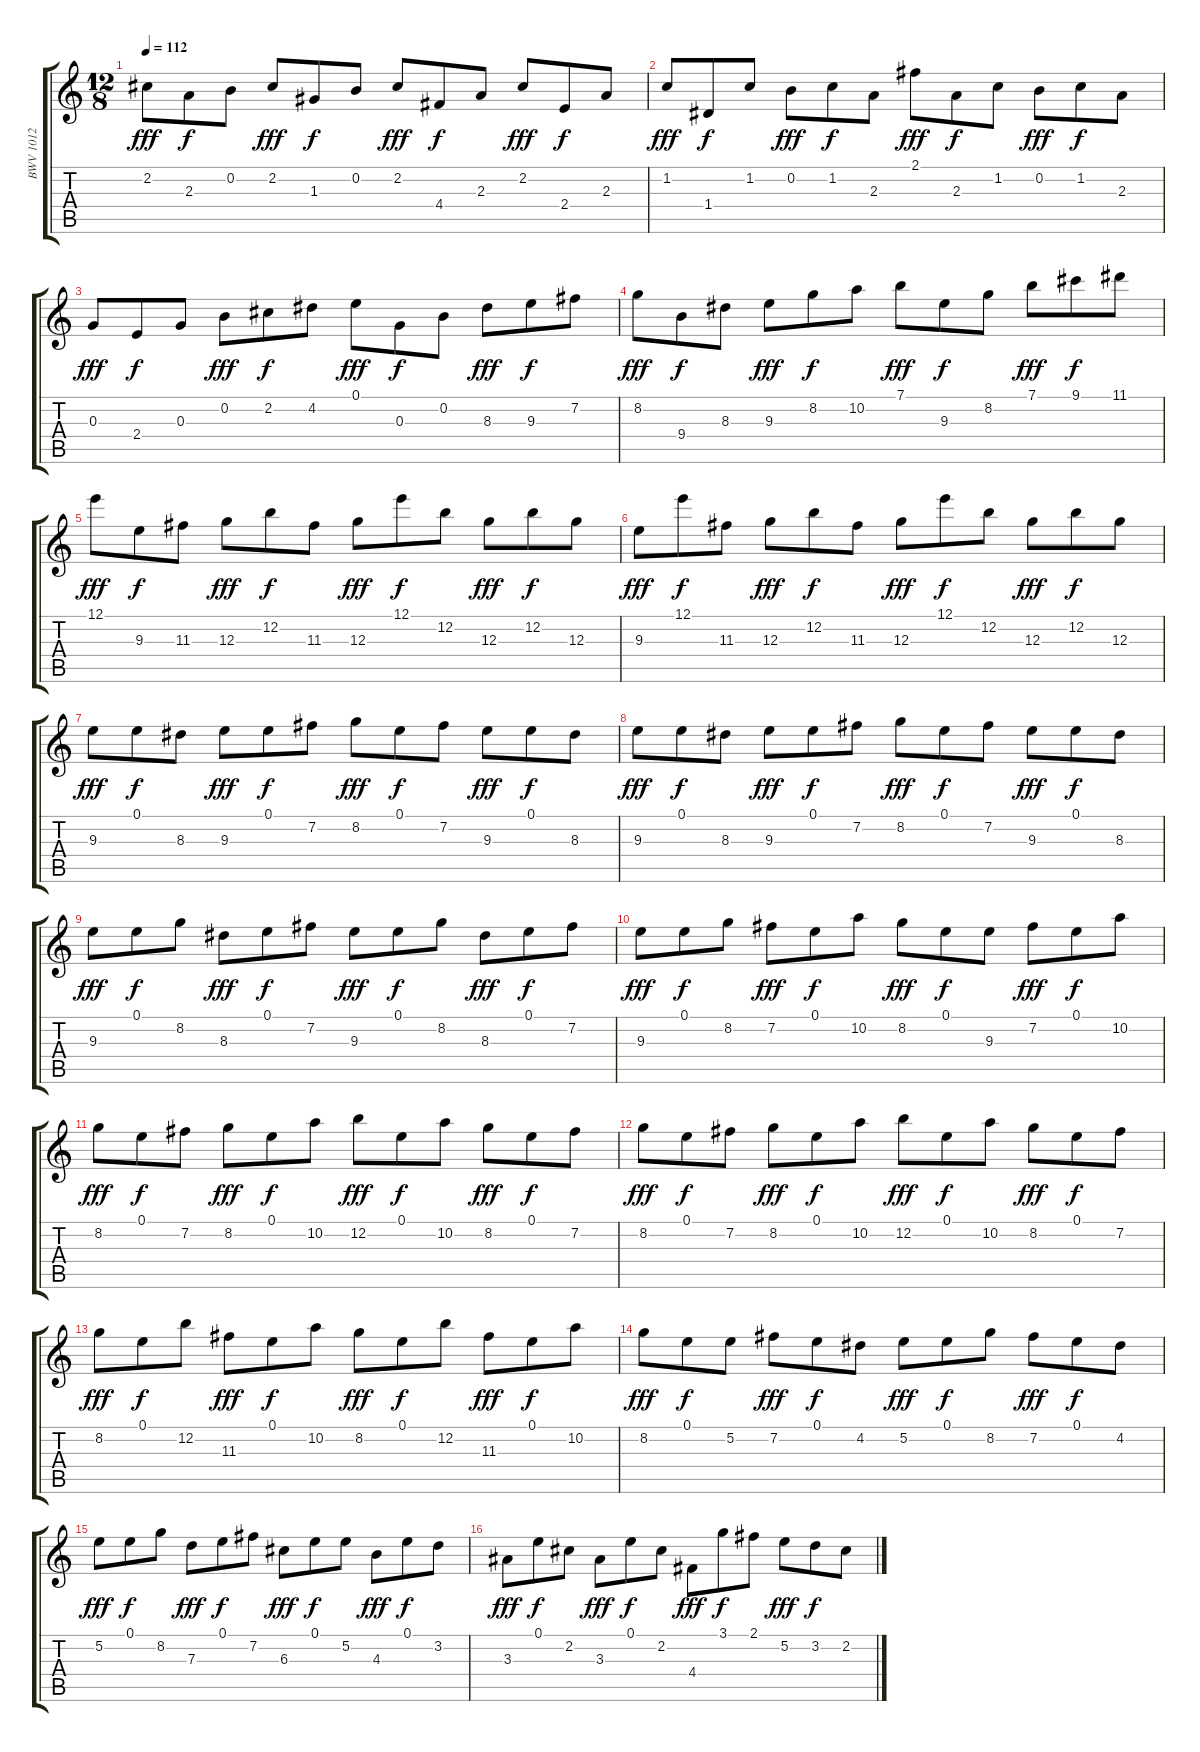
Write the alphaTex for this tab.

\track ("BWV 1012  Preludio" "BWV 1012  ") {instrument acousticguitarnylon}
\staff {score tabs}
\tuning (E4 B3 G3 D3 A2 E2) {hide}
\ts (12 8)
\tempo 112
\clef g2
\ks c
2.2.8{dy fff} 2.3.8{dy f} 0.2.8 2.2.8{dy fff} 1.3.8{dy f} 0.2.8 2.2.8{dy fff} 4.4.8{dy f} 2.3.8 2.2.8{dy fff} 2.4.8{dy f} 2.3.8 |
1.2.8{dy fff} 1.4.8{dy f} 1.2.8 0.2.8{dy fff} 1.2.8{dy f} 2.3.8 2.1.8{dy fff} 2.3.8{dy f} 1.2.8 0.2.8{dy fff} 1.2.8{dy f} 2.3.8 |
0.3.8{dy fff} 2.4.8{dy f} 0.3.8 0.2.8{dy fff} 2.2.8{dy f} 4.2.8 0.1.8{dy fff} 0.3.8{dy f} 0.2.8 8.3.8{dy fff} 9.3.8{dy f} 7.2.8 |
8.2.8{dy fff} 9.4.8{dy f} 8.3.8 9.3.8{dy fff} 8.2.8{dy f} 10.2.8 7.1.8{dy fff} 9.3.8{dy f} 8.2.8 7.1.8{dy fff} 9.1.8{dy f} 11.1.8 |
12.1.8{dy fff} 9.3.8{dy f} 11.3.8 12.3.8{dy fff} 12.2.8{dy f} 11.3.8 12.3.8{dy fff} 12.1.8{dy f} 12.2.8 12.3.8{dy fff} 12.2.8{dy f} 12.3.8 |
9.3.8{dy fff} 12.1.8{dy f} 11.3.8 12.3.8{dy fff} 12.2.8{dy f} 11.3.8 12.3.8{dy fff} 12.1.8{dy f} 12.2.8 12.3.8{dy fff} 12.2.8{dy f} 12.3.8 |
9.3.8{dy fff} 0.1.8{dy f} 8.3.8 9.3.8{dy fff} 0.1.8{dy f} 7.2.8 8.2.8{dy fff} 0.1.8{dy f} 7.2.8 9.3.8{dy fff} 0.1.8{dy f} 8.3.8 |
9.3.8{dy fff} 0.1.8{dy f} 8.3.8 9.3.8{dy fff} 0.1.8{dy f} 7.2.8 8.2.8{dy fff} 0.1.8{dy f} 7.2.8 9.3.8{dy fff} 0.1.8{dy f} 8.3.8 |
9.3.8{dy fff} 0.1.8{dy f} 8.2.8 8.3.8{dy fff} 0.1.8{dy f} 7.2.8 9.3.8{dy fff} 0.1.8{dy f} 8.2.8 8.3.8{dy fff} 0.1.8{dy f} 7.2.8 |
9.3.8{dy fff} 0.1.8{dy f} 8.2.8 7.2.8{dy fff} 0.1.8{dy f} 10.2.8 8.2.8{dy fff} 0.1.8{dy f} 9.3.8 7.2.8{dy fff} 0.1.8{dy f} 10.2.8 |
8.2.8{dy fff} 0.1.8{dy f} 7.2.8 8.2.8{dy fff} 0.1.8{dy f} 10.2.8 12.2.8{dy fff} 0.1.8{dy f} 10.2.8 8.2.8{dy fff} 0.1.8{dy f} 7.2.8 |
8.2.8{dy fff} 0.1.8{dy f} 7.2.8 8.2.8{dy fff} 0.1.8{dy f} 10.2.8 12.2.8{dy fff} 0.1.8{dy f} 10.2.8 8.2.8{dy fff} 0.1.8{dy f} 7.2.8 |
8.2.8{dy fff} 0.1.8{dy f} 12.2.8 11.3.8{dy fff} 0.1.8{dy f} 10.2.8 8.2.8{dy fff} 0.1.8{dy f} 12.2.8 11.3.8{dy fff} 0.1.8{dy f} 10.2.8 |
8.2.8{dy fff} 0.1.8{dy f} 5.2.8 7.2.8{dy fff} 0.1.8{dy f} 4.2.8 5.2.8{dy fff} 0.1.8{dy f} 8.2.8 7.2.8{dy fff} 0.1.8{dy f} 4.2.8 |
5.2.8{dy fff} 0.1.8{dy f} 8.2.8 7.3.8{dy fff} 0.1.8{dy f} 7.2.8 6.3.8{dy fff} 0.1.8{dy f} 5.2.8 4.3.8{dy fff} 0.1.8{dy f} 3.2.8 |
3.3.8{dy fff} 0.1.8{dy f} 2.2.8 3.3.8{dy fff} 0.1.8{dy f} 2.2.8 4.4.8{dy fff} 3.1.8{dy f} 2.1.8 5.2.8{dy fff} 3.2.8{dy f} 2.2.8
